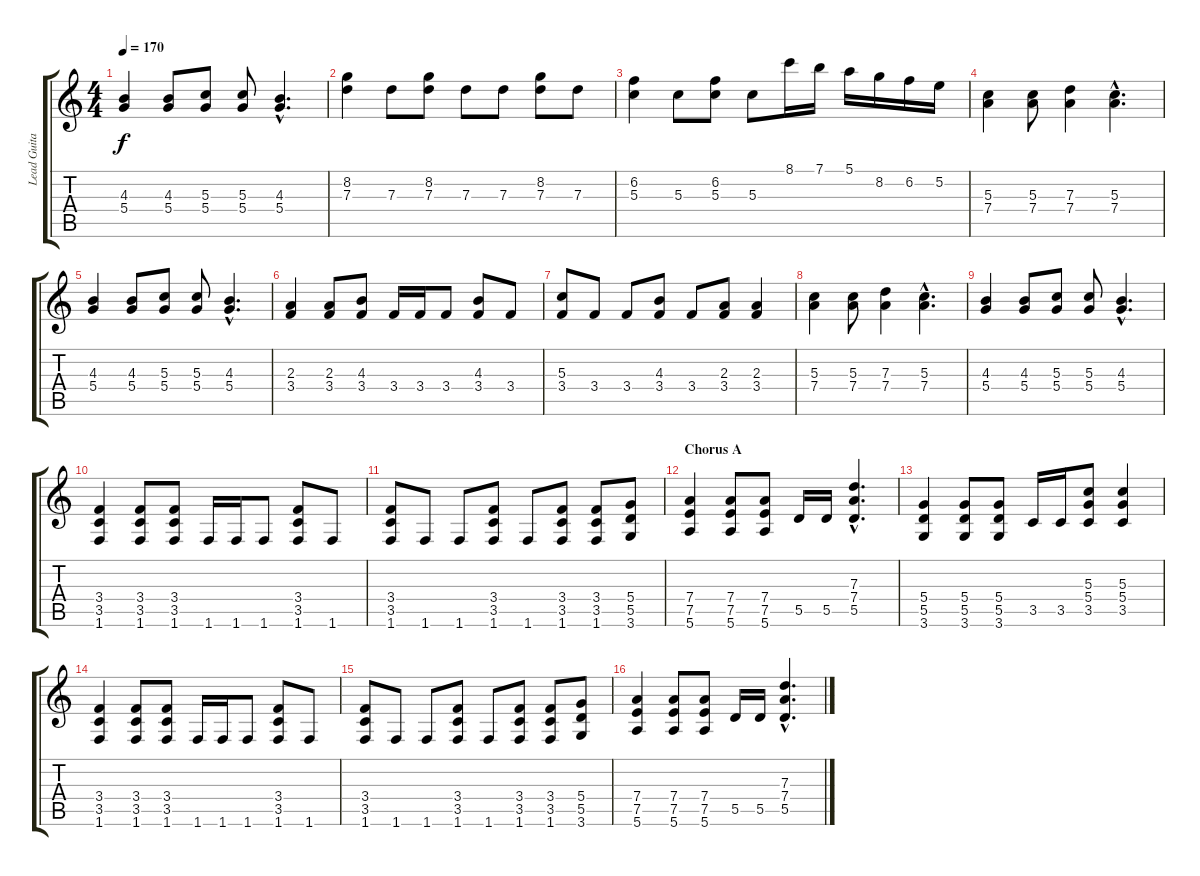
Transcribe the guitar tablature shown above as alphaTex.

\track ("Lead Guitar" "Lead Guita") {instrument acousticguitarnylon}
\staff {score tabs}
\tuning (E4 B3 G3 D3 A2 E2) {hide}
\ts (4 4)
\tempo 170
\clef g2
\ks c
(4.3 5.4).4{dy f} (4.3 5.4).8 (5.3 5.4).8 (5.3 5.4).8 (4.3{hac} 5.4{hac}).4{d} |
(8.2 7.3).4 7.3.8 (8.2 7.3).8 7.3.8 7.3.8 (8.2 7.3).8 7.3.8 |
(6.2 5.3).4 5.3.8 (6.2 5.3).8 5.3.8 8.1.16 7.1.16 5.1.16 8.2.16 6.2.16 5.2.16 |
(5.3 7.4).4 (5.3 7.4).8 (7.3 7.4).4 (5.3{hac} 7.4{hac}).4{d} |
(4.3 5.4).4 (4.3 5.4).8 (5.3 5.4).8 (5.3 5.4).8 (4.3{hac} 5.4{hac}).4{d} |
(2.3 3.4).4 (2.3 3.4).8 (4.3 3.4).8 3.4.16 3.4.16 3.4.8 (4.3 3.4).8 3.4.8 |
(5.3 3.4).8 3.4.8 3.4.8 (4.3 3.4).8 3.4.8 (2.3 3.4).8 (2.3 3.4).4 |
(5.3 7.4).4 (5.3 7.4).8 (7.3 7.4).4 (5.3{hac} 7.4{hac}).4{d} |
(4.3 5.4).4 (4.3 5.4).8 (5.3 5.4).8 (5.3 5.4).8 (4.3{hac} 5.4{hac}).4{d} |
(3.4 3.5 1.6).4 (3.4 3.5 1.6).8 (3.4 3.5 1.6).8 1.6.16 1.6.16 1.6.8 (3.4 3.5 1.6).8 1.6.8 |
(3.4 3.5 1.6).8 1.6.8 1.6.8 (3.4 3.5 1.6).8 1.6.8 (3.4 3.5 1.6).8 (3.4 3.5 1.6).8 (5.4 5.5 3.6).8 |
\section ("" "Chorus A")
(7.4 7.5 5.6).4 (7.4 7.5 5.6).8 (7.4 7.5 5.6).8 5.5.16 5.5.16 (7.3{hac} 7.4{hac} 5.5{hac}).4{d} |
(5.4 5.5 3.6).4 (5.4 5.5 3.6).8 (5.4 5.5 3.6).8 3.5.16 3.5.16 (5.3 5.4 3.5).8 (5.3 5.4 3.5).4 |
(3.4 3.5 1.6).4 (3.4 3.5 1.6).8 (3.4 3.5 1.6).8 1.6.16 1.6.16 1.6.8 (3.4 3.5 1.6).8 1.6.8 |
(3.4 3.5 1.6).8 1.6.8 1.6.8 (3.4 3.5 1.6).8 1.6.8 (3.4 3.5 1.6).8 (3.4 3.5 1.6).8 (5.4 5.5 3.6).8 |
(7.4 7.5 5.6).4 (7.4 7.5 5.6).8 (7.4 7.5 5.6).8 5.5.16 5.5.16 (7.3{hac} 7.4{hac} 5.5{hac}).4{d}
